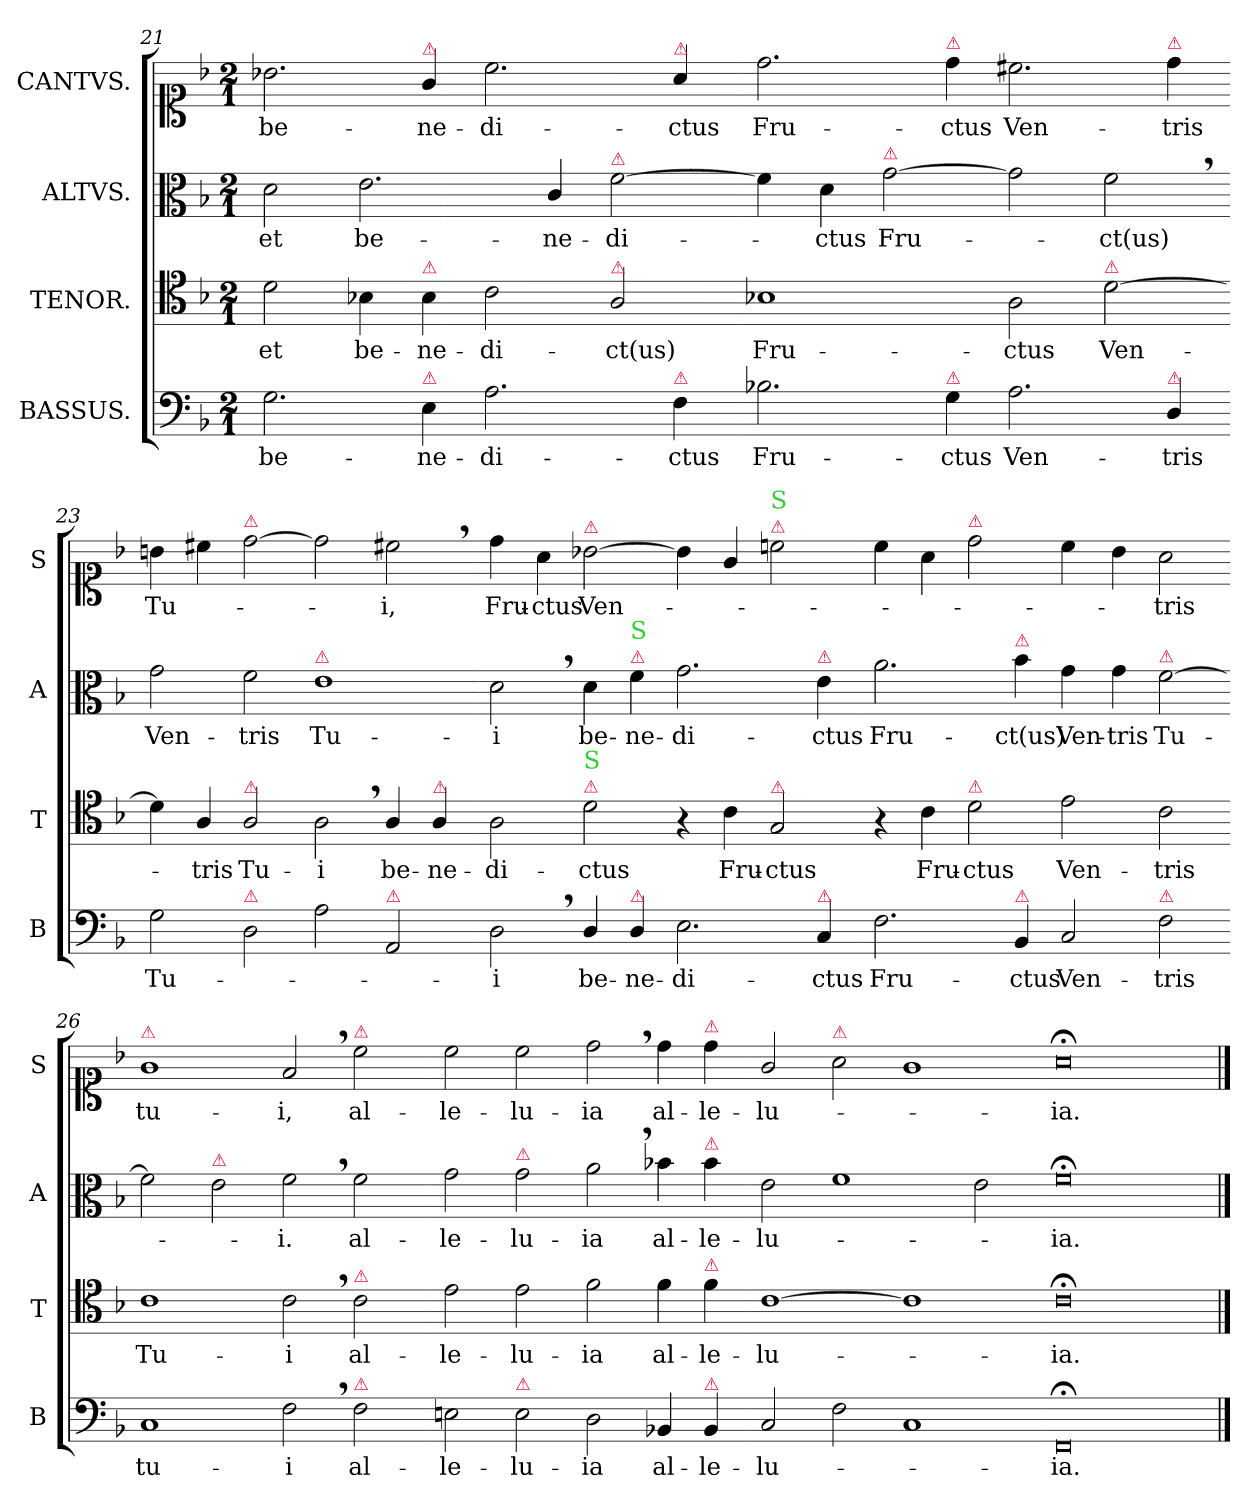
**kern	**text	**kern	**text	**kern	**text	**kern	**text
*part4	*part4	*part3	*part3	*part2	*part2	*part1	*part1
*staff4	*staff4	*staff3	*staff3	*staff2	*staff2	*staff1	*staff1
*I"BASSUS.	*	*I"TENOR.	*	*I"ALTVS.	*	*I"CANTVS.	*
*I'B	*	*I'T	*	*I'A	*	*I'S	*
*clefF4	*	*clefC4	*	*clefC3	*	*clefC1	*
*k[b-]	*	*k[b-]	*	*k[b-]	*	*k[b-]	*
*M2/1	*	*M2/1	*	*M2/1	*	*M2/1	*
=21	=21	=21	=21	=21	=21	=21	=21
2.G\	be-	2d\	et	2d\	et	2.b-X\	be-
.	.	4B-X\	be-	2.e\	be-	.	.
!	!	!	!	!	!	!LO:TX:a:color=crimson:t=⚠	!
!	!	!LO:TX:a:color=crimson:t=⚠	!	!	!	!	!
!LO:TX:a:color=crimson:t=⚠	!	!	!	!	!	!	!
4E\	-ne-	4B-\	-ne-	.	.	4g/	-ne-
2.A\	-di-	2c\	-di-	.	.	2.cc\	-di-
.	.	.	.	4c/	-ne-	.	.
!	!	!	!	!LO:TX:a:color=crimson:t=⚠	!	!	!
!	!	!LO:TX:a:color=crimson:t=⚠	!	!	!	!	!
.	.	2A/	-ct(us)	[2f\	-di-	.	.
!	!	!	!	!	!	!LO:TX:a:color=crimson:t=⚠	!
!LO:TX:a:color=crimson:t=⚠	!	!	!	!	!	!	!
4F\	-ctus	.	.	.	.	4a/	-ctus
=22-	=22-	=22-	=22-	=22-	=22-	=22-	=22-
2.B-X\	Fru-	1B-X	Fru-	4f!\]	.	2.dd\	Fru-
.	.	.	.	4d\	-ctus	.	.
!	!	!	!	!LO:TX:a:color=crimson:t=⚠	!	!	!
.	.	.	.	[2g\	Fru-	.	.
!	!	!	!	!	!	!LO:TX:a:color=crimson:t=⚠	!
!LO:TX:a:color=crimson:t=⚠	!	!	!	!	!	!	!
4G\	-ctus	.	.	.	.	4dd\	-ctus
2.A\	Ven-	2A\	-ctus	2g\]	.	2.cc#X\	Ven-
!	!	!LO:TX:a:color=crimson:t=⚠	!	!	!	!	!
.	.	[2d\	Ven-	2f,\	-ct(us)	.	.
!	!	!	!	!	!	!LO:TX:a:color=crimson:t=⚠	!
!LO:TX:a:color=crimson:t=⚠	!	!	!	!	!	!	!
4D/	-tris	.	.	.	.	4dd\	-tris
=23-	=23-	=23-	=23-	=23-	=23-	=23-	=23-
2G\	Tu-	4d\]	.	2g\	Ven-	4bn\	Tu-
.	.	4A/	-tris	.	.	4cc#X\	.
!	!	!	!	!	!	!LO:TX:a:color=crimson:t=⚠	!
!	!	!LO:TX:a:color=crimson:t=⚠	!	!	!	!	!
!LO:TX:a:color=crimson:t=⚠	!	!	!	!	!	!	!
2D\	.	2A/	Tu-	2f\	-tris	[2dd\	.
!	!	!	!	!LO:TX:a:color=crimson:t=⚠	!	!	!
2A\	.	2A,\	-i	1e	Tu-	2dd\]	.
!LO:TX:a:color=crimson:t=⚠	!	!	!	!	!	!	!
2AA/	.	4A/	be-	.	.	2cc#X,\	-i,
!	!	!LO:TX:a:color=crimson:t=⚠	!	!	!	!	!
.	.	4A/	-ne-	.	.	.	.
=24-	=24-	=24-	=24-	=24-	=24-	=24-	=24-
2D,\	-i	2A\	-di-	2d,\	-i	4dd\	Fru-
.	.	.	.	.	.	4a\	-ctus
!	!	!	!	!	!	!LO:TX:a:color=crimson:t=⚠	!
!	!	!LO:TX:a:color=crimson:t=⚠	!	!	!	!	!
!	!	!LO:TX:a:color=limegreen:t=S	!	!	!	!	!
4D/	be-	2d\	-ctus	4d\	be-	[2b-X\	Ven-
!	!	!	!	!LO:TX:a:color=crimson:t=⚠	!	!	!
!	!	!	!	!LO:TX:a:color=limegreen:t=S	!	!	!
!LO:TX:a:color=crimson:t=⚠	!	!	!	!	!	!	!
4D/	-ne-	.	.	4f\	-ne-	.	.
2.E\	-di-	4r	.	2.g\	-di-	4b-\]	.
.	.	4c\	Fru-	.	.	4g/	.
!	!	!	!	!	!	!LO:TX:a:color=crimson:t=⚠	!
!	!	!	!	!	!	!LO:TX:a:color=limegreen:t=S	!
!	!	!LO:TX:a:color=crimson:t=⚠	!	!	!	!	!
.	.	2G/	-ctus	.	.	2ccn\	.
!	!	!	!	!LO:TX:a:color=crimson:t=⚠	!	!	!
!LO:TX:a:color=crimson:t=⚠	!	!	!	!	!	!	!
4C/	-ctus	.	.	4e\	-ctus	.	.
=25-	=25-	=25-	=25-	=25-	=25-	=25-	=25-
2.F\	Fru-	4r	.	2.a\	Fru-	4cc\	.
!	!	!	!LO:LY:i	!	!	!	!
.	.	4c\	Fru-	.	.	4a\	.
!	!	!	!	!	!	!LO:TX:a:color=crimson:t=⚠	!
!	!	!LO:TX:a:color=crimson:t=⚠	!	!	!	!	!
!	!	!	!LO:LY:i	!	!	!	!
.	.	2d\	-ctus	.	.	2dd\	.
!	!	!	!	!LO:TX:a:color=crimson:t=⚠	!	!	!
!LO:TX:a:color=crimson:t=⚠	!	!	!	!	!	!	!
4BB-/	-ctus	.	.	4b-\	-ct(us)	.	.
2C/	Ven-	2e\	Ven-	4g\	Ven-	4cc\	.
.	.	.	.	4g\	-tris	4b-\	.
!	!	!	!	!LO:TX:a:color=crimson:t=⚠	!	!	!
!LO:TX:a:color=crimson:t=⚠	!	!	!	!	!	!	!
2F\	-tris	2c\	-tris	[2f\	Tu-	2a\	-tris
=26-	=26-	=26-	=26-	=26-	=26-	=26-	=26-
!	!	!	!	!	!	!LO:TX:a:color=crimson:t=⚠	!
1C	tu-	1c	Tu-	2f\]	.	1g	tu-
!	!	!	!	!LO:TX:a:color=crimson:t=⚠	!	!	!
.	.	.	.	2e\	.	.	.
2F,\	-i	2c,\	-i	2f,\	-i.	2f,/	-i,
!	!	!	!	!	!	!LO:TX:a:color=crimson:t=⚠	!
!	!	!LO:TX:a:color=crimson:t=⚠	!	!	!	!	!
!LO:TX:a:color=crimson:t=⚠	!	!	!	!	!	!	!
2F\	al-	2c\	al-	2f\	al-	2cc\	al-
=27-	=27-	=27-	=27-	=27-	=27-	=27-	=27-
2En\	-le-	2e\	-le-	2g\	-le-	2cc\	-le-
!	!	!	!	!LO:TX:a:color=crimson:t=⚠	!	!	!
!LO:TX:a:color=crimson:t=⚠	!	!	!	!	!	!	!
2E\	-lu-	2e\	-lu-	2g\	-lu-	2cc\	-lu-
2D\	-ia	2f\	-ia	2a,\	-ia	2dd,\	-ia
4BB-X/	al-	4f\	al-	4b-X\	al-	4dd\	al-
!	!	!	!	!	!	!LO:TX:a:color=crimson:t=⚠	!
!	!	!	!	!LO:TX:a:color=crimson:t=⚠	!	!	!
!	!	!LO:TX:a:color=crimson:t=⚠	!	!	!	!	!
!LO:TX:a:color=crimson:t=⚠	!	!	!	!	!	!	!
4BB-/	-le-	4f\	-le-	4b-\	-le-	4dd\	-le-
=28-	=28-	=28-	=28-	=28-	=28-	=28-	=28-
2C/	-lu-	[1c	-lu-	2e\	-lu-	2g/	-lu-
!	!	!	!	!	!	!LO:TX:a:color=crimson:t=⚠	!
2F\	.	.	.	1f	.	2a\	.
1C	.	1c]	.	.	.	1g	.
.	.	.	.	2e\	.	.	.
=29-	=29-	=29-	=29-	=29-	=29-	=29-	=29-
0FF;<	-ia.	0c;<	-ia.	0f;<	-ia.	0a;<	-ia.
==	==	==	==	==	==	==	==
*-	*-	*-	*-	*-	*-	*-	*-
